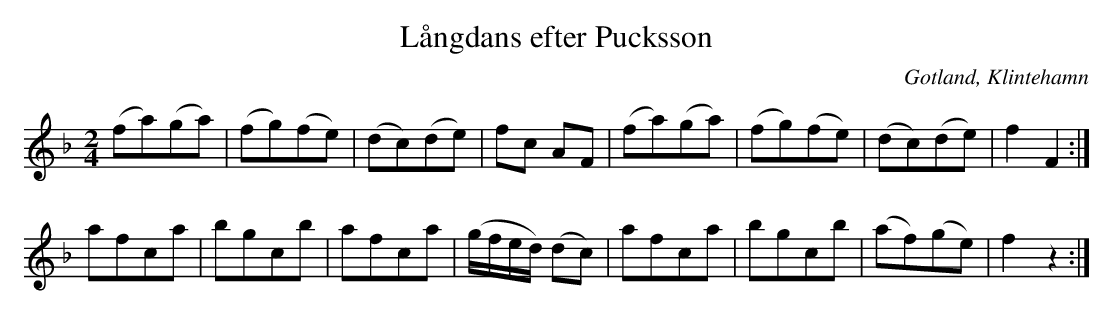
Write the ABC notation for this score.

X:1
T:Långdans efter Pucksson
O:Gotland, Klintehamn
M:2/4
L:1/8
K:F
(fa)(ga)|(fg)(fe)|(dc)(de)|fc AF|(fa)(ga)|(fg)(fe)|(dc)(de)|f2 F2:|
afca|bgcb|afca|(g/f/e/d/) (dc)|afca|bgcb|(af)(ge)|f2 z2:|
